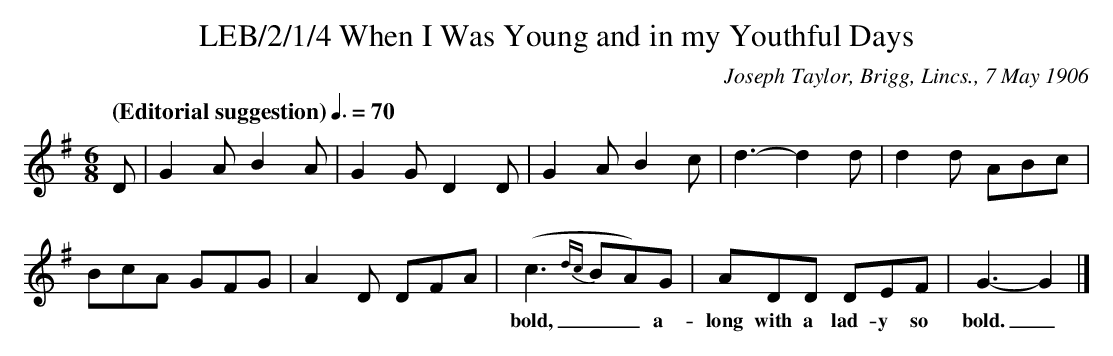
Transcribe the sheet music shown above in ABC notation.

X:1
T: LEB/2/1/4 When I Was Young and in my Youthful Days
C:Joseph Taylor, Brigg, Lincs., 7 May 1906
L:1/8
Q:"(Editorial suggestion)" 3/8=70
M:6/8
K:G
D | G2A B2 A | G2 G D2 D | G2 A B2 c | d3-d2 d | d2 d ABc |
BcA GFG | A2 D DFA | (c3 {dc}BA)G | ADD DEF | G3-G2 |]
w:***********bold,__ a-long with a lad-y so bold._
